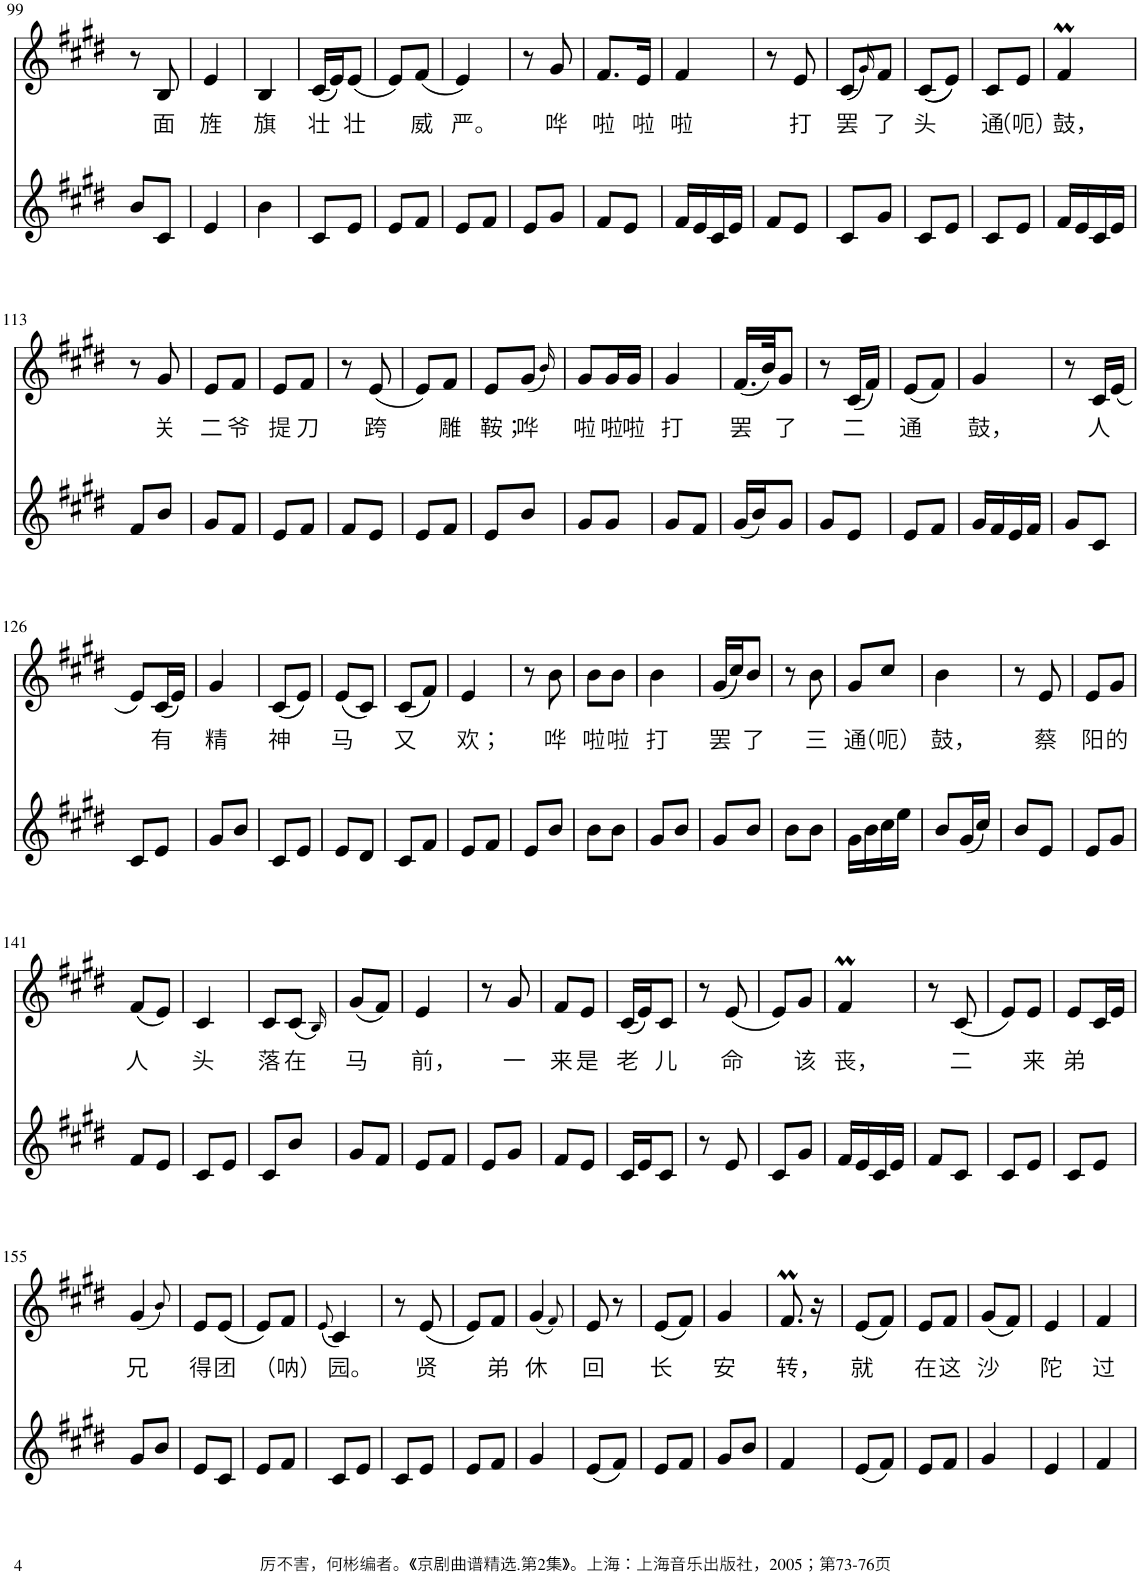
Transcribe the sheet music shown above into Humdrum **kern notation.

**kern	**kern	**text
*part2	*part1	*part1
*staff2	*staff1	*staff1
*I"Piano	*I"Piano	*
*I'Pno	*I'Pno	*
!!LO:PB:g=z
*clefG2	*clefG2	*
*k[f#c#g#d#]	*k[f#c#g#d#]	*
*M1/4	*M1/4	*
=99	=99	=99
8b/L	8r	.
!	!	!LO:LY:b
8c#/J	8B/	面
=100	=100	=100
!	!	!LO:LY:b
4e/	4e/	旌
=101	=101	=101
!	!	!LO:LY:b
4b\	4B/	旗
=102	=102	=102
!	!	!LO:LY:b
8c#/L	(16c#/LL	壮
.	16e/J)	.
!	!	!LO:LY:b
8e/J	(8e/J	壮
=103	=103	=103
8e/L	8e/L)	.
!	!	!LO:LY:b
8f#/J	(8f#/J	威
=104	=104	=104
!	!	!LO:LY:b
8e/L	4e/)	严。
8f#/J	.	.
=105	=105	=105
8e/L	8r	.
!	!	!LO:LY:b
8g#/J	8g#/	哗
=106	=106	=106
!	!	!LO:LY:b
8f#/L	8.f#/L	啦
8e/J	.	.
!	!	!LO:LY:b
.	16e/Jk	啦
=107	=107	=107
!	!	!LO:LY:b
16f#/LL	4f#/	啦
16e/	.	.
16c#/	.	.
16e/JJ	.	.
=108	=108	=108
8f#/L	8r	.
!	!	!LO:LY:b
8e/J	8e/	打
=109	=109	=109
!	!	!LO:LY:b
8c#/L	(8c#/L	罢
.	16qg#/)	.
!	!	!LO:LY:b
8g#/J	8f#/J	了
=110	=110	=110
!	!	!LO:LY:b
8c#/L	((8c#/L	头
8e/J	8e/J))	.
=111	=111	=111
!	!	!LO:LY:b
8c#/L	8c#/L	通
!	!	!LO:LY:b
8e/J	8e/J	（呃）
=112	=112	=112
!	!	!LO:LY:b
16f#/LL	4f#M/	鼓，
16e/	.	.
16c#/	.	.
16e/JJ	.	.
!!LO:LB:g=z
=113	=113	=113
8f#/L	8r	.
!	!	!LO:LY:b
8b/J	8g#/	关
=114	=114	=114
!	!	!LO:LY:b
8g#/L	8e/L	二
!	!	!LO:LY:b
8f#/J	8f#/J	爷
=115	=115	=115
!	!	!LO:LY:b
8e/L	8e/L	提
!	!	!LO:LY:b
8f#/J	8f#/J	刀
=116	=116	=116
8f#/L	8r	.
!	!	!LO:LY:b
8e/J	(8e/	跨
=117	=117	=117
8e/L	8e/L)	.
!	!	!LO:LY:b
8f#/J	8f#/J	雕
=118	=118	=118
!	!	!LO:LY:b
8e/L	8e/L	鞍；
!	!	!LO:LY:b
8b/J	(8g#/J	哗
.	16qb/)	.
=119	=119	=119
!	!	!LO:LY:b
8g#/L	8g#/L	啦
!	!	!LO:LY:b
8g#/J	16g#/L	啦
!	!	!LO:LY:b
.	16g#/JJ	啦
=120	=120	=120
!	!	!LO:LY:b
8g#/L	4g#/	打
8f#/J	.	.
=121	=121	=121
!	!	!LO:LY:b
(16g#/LL	(16.f#/LL	罢
16b/J)	.	.
.	32b/JK)	.
!	!	!LO:LY:b
8g#/J	8g#/J	了
=122	=122	=122
8g#/L	8r	.
!	!	!LO:LY:b
8e/J	(16c#/LL	二
.	16f#/JJ)	.
=123	=123	=123
!	!	!LO:LY:b
8e/L	(8e/L	通
8f#/J	8f#/J)	.
=124	=124	=124
!	!	!LO:LY:b
16g#/LL	4g#/	鼓，
16f#/	.	.
16e/	.	.
16f#/JJ	.	.
=125	=125	=125
8g#/L	8r	.
!	!	!LO:LY:b
8c#/J	16c#/LL	人
.	(16e/JJ	.
!!LO:LB:g=z
=126	=126	=126
8c#/L	8e/L)	.
!	!	!LO:LY:b
8e/J	(16c#/L	有
.	16e/JJ)	.
=127	=127	=127
!	!	!LO:LY:b
8g#/L	4g#/	精
8b/J	.	.
=128	=128	=128
!	!	!LO:LY:b
8c#/L	(8c#/L	神
8e/J	8e/J)	.
=129	=129	=129
!	!	!LO:LY:b
8e/L	(8e/L	马
8d#/J	8c#/J)	.
=130	=130	=130
!	!	!LO:LY:b
8c#/L	(8c#/L	又
8f#/J	8f#/J)	.
=131	=131	=131
!	!	!LO:LY:b
8e/L	4e/	欢；
8f#/J	.	.
=132	=132	=132
8e/L	8r	.
!	!	!LO:LY:b
8b/J	8b\	哗
=133	=133	=133
!	!	!LO:LY:b
8b\L	8b\L	啦
!	!	!LO:LY:b
8b\J	8b\J	啦
=134	=134	=134
!	!	!LO:LY:b
8g#/L	4b\	打
8b/J	.	.
=135	=135	=135
!	!	!LO:LY:b
8g#/L	(16g#/LL	罢
.	16cc#/J)	.
!	!	!LO:LY:b
8b/J	8b/J	了
=136	=136	=136
8b\L	8r	.
!	!	!LO:LY:b
8b\J	8b\	三
=137	=137	=137
!	!	!LO:LY:b
16g#\LL	8g#/L	通
16b\	.	.
!	!	!LO:LY:b
16cc#\	8cc#/J	（呃）
16ee\JJ	.	.
=138	=138	=138
!	!	!LO:LY:b
8b/L	4b\	鼓，
(16g#/L	.	.
16cc#/JJ)	.	.
=139	=139	=139
8b/L	8r	.
!	!	!LO:LY:b
8e/J	8e/	蔡
=140	=140	=140
!	!	!LO:LY:b
8e/L	8e/L	阳
!	!	!LO:LY:b
8g#/J	8g#/J	的
!!LO:LB:g=z
=141	=141	=141
!	!	!LO:LY:b
8f#/L	(8f#/L	人
8e/J	8e/J)	.
=142	=142	=142
!	!	!LO:LY:b
8c#/L	4c#/	头
8e/J	.	.
=143	=143	=143
!	!	!LO:LY:b
8c#/L	8c#/L	落
!	!	!LO:LY:b
8b/J	(8c#/J	在
.	16qB/)	.
=144	=144	=144
!	!	!LO:LY:b
8g#/L	(8g#/L	马
8f#/J	8f#/J)	.
=145	=145	=145
!	!	!LO:LY:b
8e/L	4e/	前，
8f#/J	.	.
=146	=146	=146
8e/L	8r	.
!	!	!LO:LY:b
8g#/J	8g#/	一
=147	=147	=147
!	!	!LO:LY:b
8f#/L	8f#/L	来
!	!	!LO:LY:b
8e/J	8e/J	是
=148	=148	=148
!	!	!LO:LY:b
16c#/LL	(16c#/LL	老
16e/J	16e/J)	.
!	!	!LO:LY:b
8c#/J	8c#/J	儿
=149	=149	=149
8r	8r	.
!	!	!LO:LY:b
8e/	(8e/	命
=150	=150	=150
8c#/L	8e/L)	.
!	!	!LO:LY:b
8g#/J	8g#/J	该
=151	=151	=151
!	!	!LO:LY:b
16f#/LL	4f#M/	丧，
16e/	.	.
16c#/	.	.
16e/JJ	.	.
=152	=152	=152
8f#/L	8r	.
!	!	!LO:LY:b
8c#/J	(8c#/	二
=153	=153	=153
8c#/L	8e/L)	.
!	!	!LO:LY:b
8e/J	8e/J	来
=154	=154	=154
!	!	!LO:LY:b
8c#/L	8e/L	弟
8e/J	16c#/L	.
.	16e/JJ	.
!!LO:LB:g=z
=155	=155	=155
!	!	!LO:LY:b
8g#/L	(4g#/	兄
8b/J	.	.
.	8qb/)	.
=156	=156	=156
!	!	!LO:LY:b
8e/L	8e/L	得
!	!	!LO:LY:b
8c#/J	(8e/J	团
=157	=157	=157
8e/L	8e/L)	.
!	!	!LO:LY:b
8f#/J	8f#/J	（呐）
=158	=158	=158
.	(8qe/	.
!	!	!LO:LY:b
8c#/L	4c#/)	园。
8e/J	.	.
=159	=159	=159
8c#/L	8r	.
!	!	!LO:LY:b
8e/J	(8e/	贤
=160	=160	=160
8e/L	8e/L)	.
!	!	!LO:LY:b
8f#/J	8f#/J	弟
=161	=161	=161
!	!	!LO:LY:b
4g#/	(4g#/	休
.	8qf#/)	.
=162	=162	=162
!	!	!LO:LY:b
(8e/L	8e/	回
8f#/J)	8r	.
=163	=163	=163
!	!	!LO:LY:b
8e/L	(8e/L	长
8f#/J	8f#/J)	.
=164	=164	=164
!	!	!LO:LY:b
8g#/L	4g#/	安
8b/J	.	.
=165	=165	=165
!	!	!LO:LY:b
4f#/	8.f#M/	转，
.	16r	.
=166	=166	=166
!	!	!LO:LY:b
(8e/L	(8e/L	就
8f#/J)	8f#/J)	.
=167	=167	=167
!	!	!LO:LY:b
8e/L	8e/L	在
!	!	!LO:LY:b
8f#/J	8f#/J	这
=168	=168	=168
!	!	!LO:LY:b
4g#/	(8g#/L	沙
.	8f#/J)	.
=169	=169	=169
!	!	!LO:LY:b
4e/	4e/	陀
=170	=170	=170
!	!	!LO:LY:b
4f#/	4f#/	过
=	=	=
*-	*-	*-
